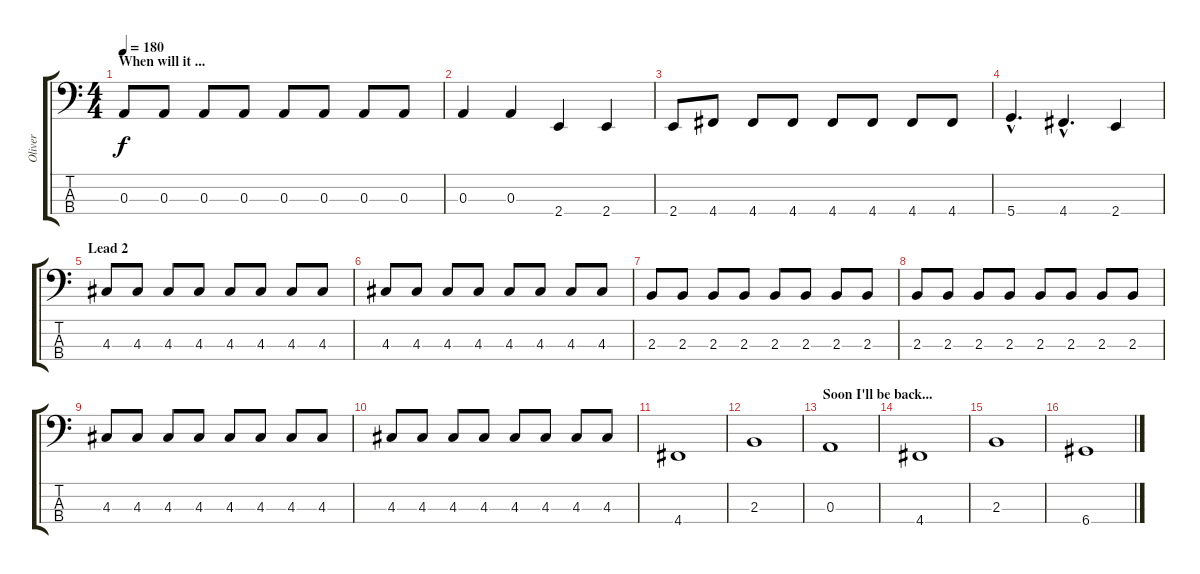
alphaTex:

\track ("Oliver" "Oliver") {instrument electricbasspick}
\staff {score tabs}
\tuning (G2 D2 A1 D1) {hide}
\ts (4 4)
\section ("" "When will it ...")
\tempo 180
\clef f4
\ks c
0.3.8{dy f} 0.3.8 0.3.8 0.3.8 0.3.8 0.3.8 0.3.8 0.3.8 |
0.3.4 0.3.4 2.4.4 2.4.4 |
2.4.8 4.4.8 4.4.8 4.4.8 4.4.8 4.4.8 4.4.8 4.4.8 |
5.4{hac}.4{d} 4.4{hac}.4{d} 2.4.4 |
\section ("" "Lead 2")
4.3.8 4.3.8 4.3.8 4.3.8 4.3.8 4.3.8 4.3.8 4.3.8 |
4.3.8 4.3.8 4.3.8 4.3.8 4.3.8 4.3.8 4.3.8 4.3.8 |
2.3.8 2.3.8 2.3.8 2.3.8 2.3.8 2.3.8 2.3.8 2.3.8 |
2.3.8 2.3.8 2.3.8 2.3.8 2.3.8 2.3.8 2.3.8 2.3.8 |
4.3.8 4.3.8 4.3.8 4.3.8 4.3.8 4.3.8 4.3.8 4.3.8 |
4.3.8 4.3.8 4.3.8 4.3.8 4.3.8 4.3.8 4.3.8 4.3.8 |
4.4.1 |
2.3.1 |
\section ("" "Soon I'll be back...")
0.3.1 |
4.4.1 |
2.3.1 |
6.4.1
